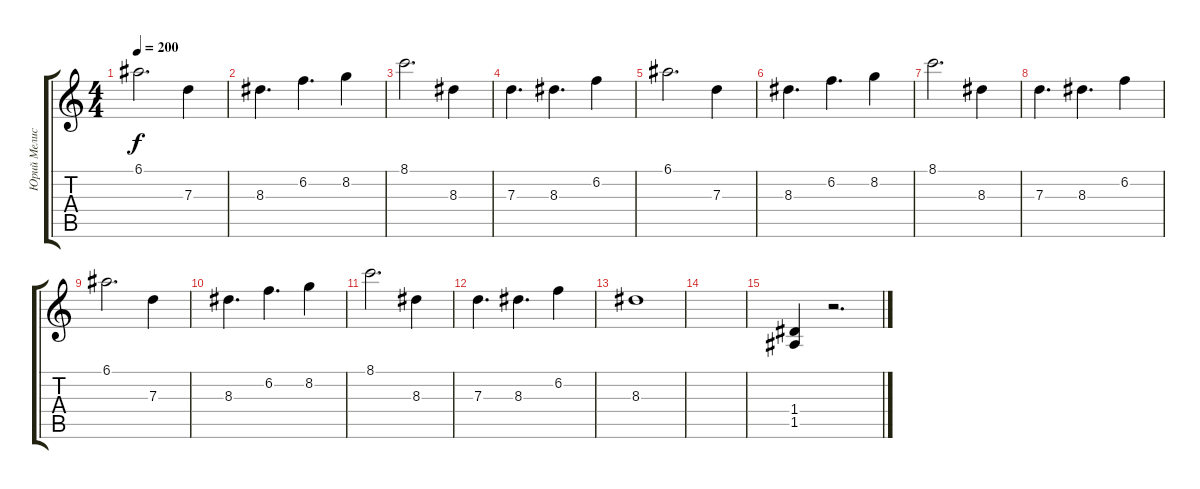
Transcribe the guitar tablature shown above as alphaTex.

\track ("Юрий Мелисов" "Юрий Мелис") {instrument overdrivenguitar}
\staff {score tabs}
\tuning (E4 B3 G3 D3 A2 E2) {hide}
\ts (4 4)
\tempo 200
\clef g2
\ks c
6.1.2{d dy f} 7.3.4 |
8.3.4{d} 6.2.4{d} 8.2.4 |
8.1.2{d} 8.3.4 |
7.3.4{d} 8.3.4{d} 6.2.4 |
6.1.2{d} 7.3.4 |
8.3.4{d} 6.2.4{d} 8.2.4 |
8.1.2{d} 8.3.4 |
7.3.4{d} 8.3.4{d} 6.2.4 |
6.1.2{d} 7.3.4 |
8.3.4{d} 6.2.4{d} 8.2.4 |
8.1.2{d} 8.3.4 |
7.3.4{d} 8.3.4{d} 6.2.4 |
8.3.1 |
|
(1.4 1.5).4 r.2{d}
